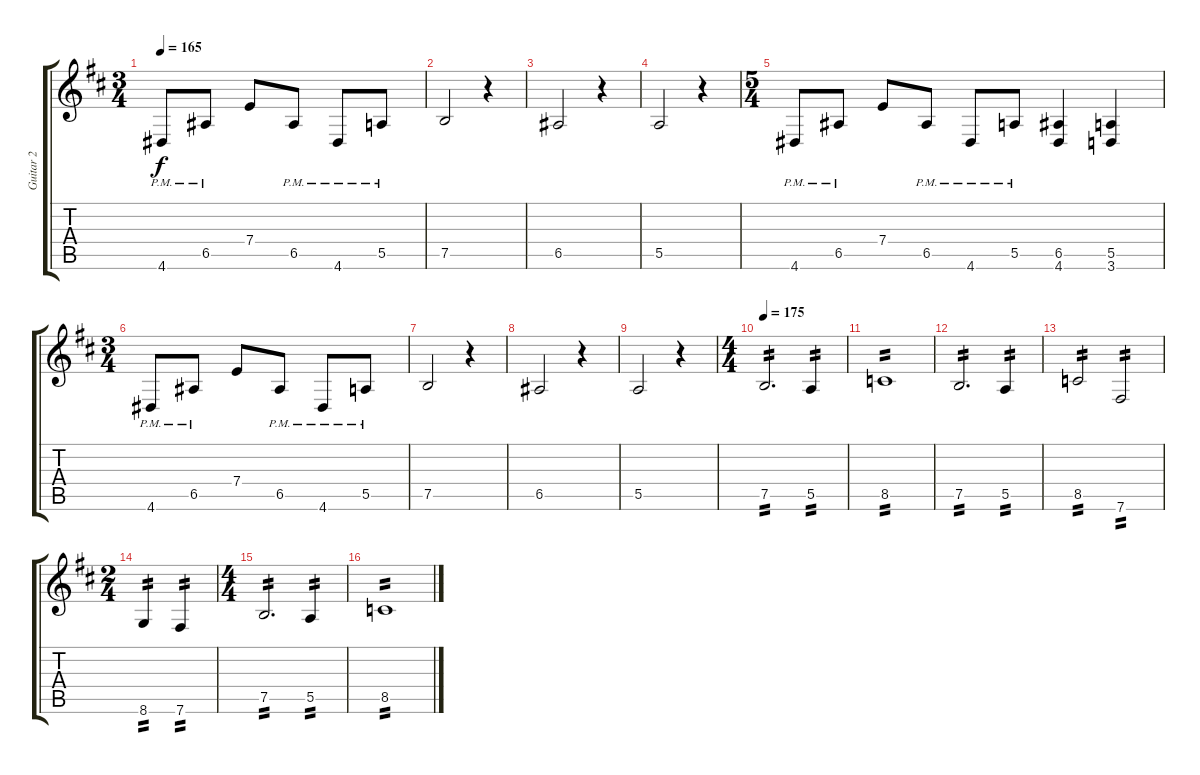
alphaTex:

\track ("Guitar 2" "Guitar 2") {instrument distortionguitar}
\staff {score tabs}
\tuning (B3 Gb3 D3 A2 E2 B1) {hide}
\ts (3 4)
\tempo 165
\clef g2
\ks bminor
4.6{pm}.8{dy f} 6.5{pm}.8 7.4.8 6.5{pm}.8 4.6{pm}.8 5.5{pm}.8 |
7.5.2 r.4 |
6.5.2 r.4 |
5.5.2 r.4 |
\ts (5 4)
4.6{pm}.8 6.5{pm}.8 7.4.8 6.5{pm}.8 4.6{pm}.8 5.5{pm}.8 (6.5 4.6).4 (5.5 3.6).4 |
\ts (3 4)
4.6{pm}.8 6.5{pm}.8 7.4.8 6.5{pm}.8 4.6{pm}.8 5.5{pm}.8 |
7.5.2 r.4 |
6.5.2 r.4 |
5.5.2 r.4 |
\ts (4 4)
\tempo 175
7.5.2{d tp 2} 5.5.4{tp 2} |
8.5.1{tp 2} |
7.5.2{d tp 2} 5.5.4{tp 2} |
8.5.2{tp 2} 7.6.2{tp 2} |
\ts (2 4)
8.6.4{tp 2} 7.6.4{tp 2} |
\ts (4 4)
7.5.2{d tp 2} 5.5.4{tp 2} |
8.5.1{tp 2}
